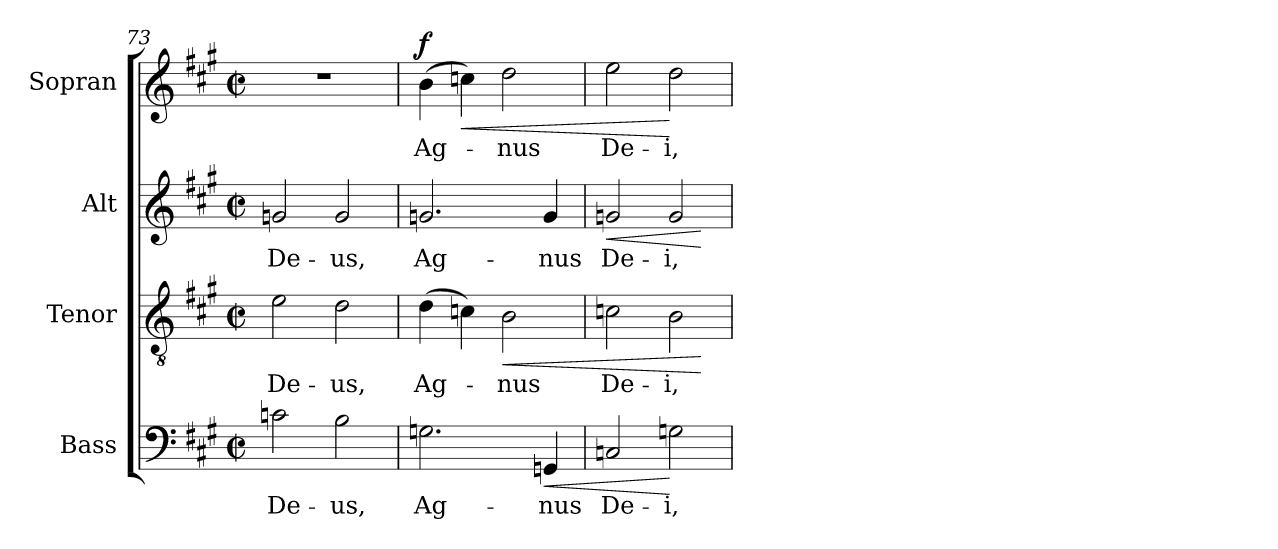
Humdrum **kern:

**kern	**text	**dynam	**kern	**text	**dynam	**kern	**text	**dynam	**kern	**text	**dynam
*part4	*part4	*part4	*part3	*part3	*part3	*part2	*part2	*part2	*part1	*part1	*part1
*staff4	*staff4	*staff4	*staff3	*staff3	*staff3	*staff2	*staff2	*staff2	*staff1	*staff1	*staff1
*I"Bass	*	*	*I"Tenor	*	*	*I"Alt	*	*	*I"Sopran	*	*
*I'B.	*	*	*I'T.	*	*	*I'A.	*	*	*I'S.	*	*
!!LO:LB:g=z
*clefF4	*	*	*clefGv2	*	*	*clefG2	*	*	*clefG2	*	*
*k[f#c#g#]	*	*	*k[f#c#g#]	*	*	*k[f#c#g#]	*	*	*k[f#c#g#]	*	*
*A:	*	*	*A:	*	*	*A:	*	*	*A:	*	*
*M2/2	*	*	*M2/2	*	*	*M2/2	*	*	*M2/2	*	*
*met(c|)	*	*	*met(c|)	*	*	*met(c|)	*	*	*met(c|)	*	*
=73	=73	=73	=73	=73	=73	=73	=73	=73	=73	=73	=73
!	!LO:LY:b	!	!	!LO:LY:b	!	!	!LO:LY:b	!	!	!	!
2cn\	De-	.	2e\	De-	.	2gn/	De-	.	1r	.	.
!	!LO:LY:b	!	!	!LO:LY:b	!	!	!LO:LY:b	!	!	!	!
2B\	-us,	.	2d\	-us,	.	2g/	-us,	.	.	.	.
=74	=74	=74	=74	=74	=74	=74	=74	=74	=74	=74	=74
!	!LO:LY:b	!	!	!LO:LY:b	!	!	!LO:LY:b	!	!	!LO:LY:b	!LO:DY:a
2.Gn\	Ag-	.	(>4d\	Ag-	.	2.gn/	Ag-	.	(>4b\	Ag-	f
!	!	!	!	!	!	!	!	!	!	!	!LO:HP:b
.	.	.	4cn\)	.	.	.	.	.	4ccn\)	.	<
!	!	!	!	!LO:LY:b	!LO:HP:b	!	!	!	!	!LO:LY:b	!
.	.	.	2B\	-nus	<	.	.	.	2dd\	-nus	.
!	!LO:LY:b	!LO:HP:b	!	!	!	!	!LO:LY:b	!	!	!	!
4GGn/	-nus	<	.	.	.	4g/	-nus	.	.	.	.
=75	=75	=75	=75	=75	=75	=75	=75	=75	=75	=75	=75
!	!LO:LY:b	!	!	!LO:LY:b	!	!	!LO:LY:b	!LO:HP:b	!	!LO:LY:b	!
2Cn/	De-	.	2cn\	De-	.	2gn/	De-	<	2ee\	De-	.
!	!LO:LY:b	!	!	!LO:LY:b	!	!	!LO:LY:b	!	!	!LO:LY:b	!
2Gn\	-i,	[	2B\	-i,	.	2g/	-i,	.	2dd\	-i,	[
.	.	.	.	.	[	.	.	[	.	.	.
=	=	=	=	=	=	=	=	=	=	=	=
*-	*-	*-	*-	*-	*-	*-	*-	*-	*-	*-	*-
